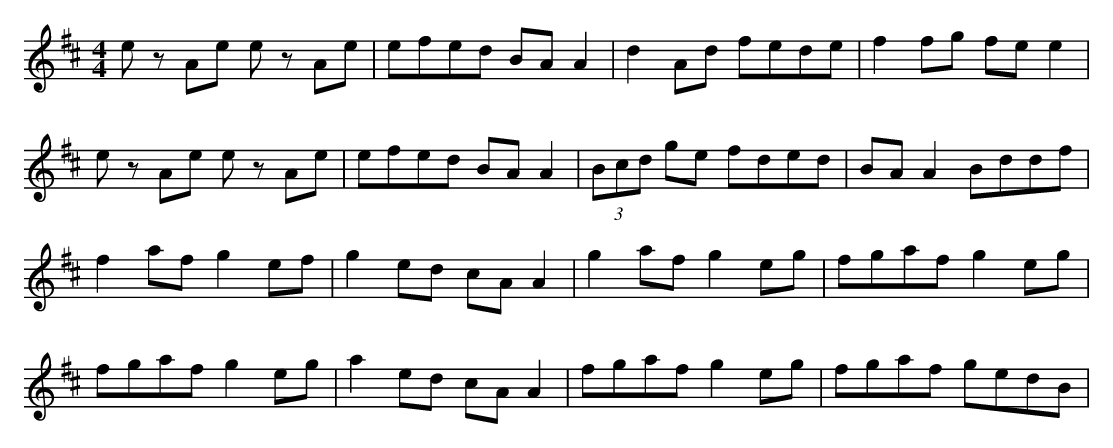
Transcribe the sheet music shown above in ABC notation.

X:1
M:4/4
K:D
ez Ae ez Ae|efed BA A2|d2 Ad fede|f2 fg fe e2|
ez Ae ez Ae|efed BA A2|(3Bcd ge fded|BA A2 Bddf|
f2 af g2 ef|g2 ed cA A2|g2 af g2 eg|fgaf g2 eg|
fgaf g2 eg|a2 ed cA A2|fgaf g2 eg|fgaf gedB|
